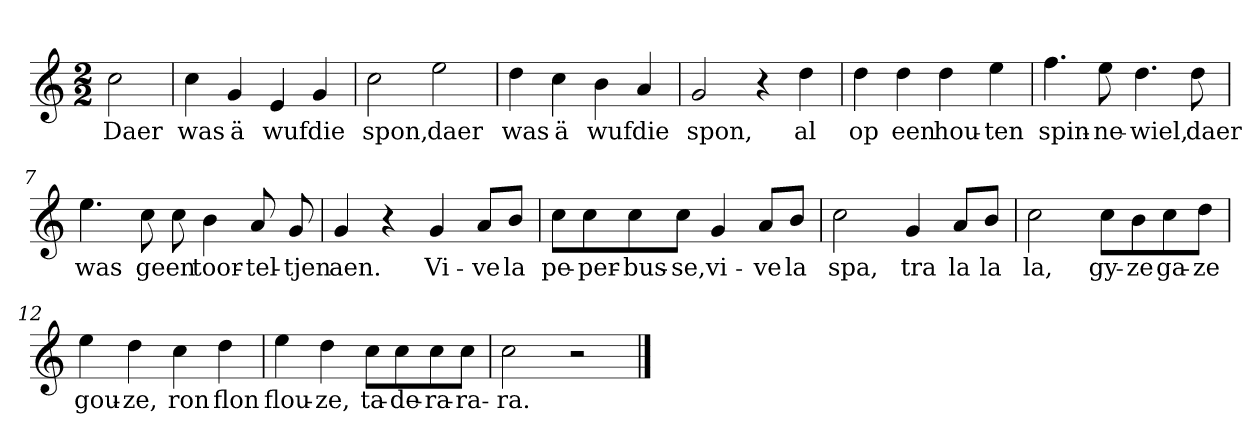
**kern	**text
*part1	*part1
*staff1	*staff1
*clefG2	*
*k[]	*
*C:	*
*M2/2	*
*MM120	*
=	=
2cc	Daer
=1	=1
4cc	was
4g	ä
4e	wuf
4g	die
=2	=2
2cc	spon,
2ee	daer
=3	=3
4dd	was
4cc	ä
4b	wuf
4a	die
=4	=4
2g	spon,
4r	.
4dd	al
=5	=5
4dd	op
4dd	een
4dd	hou-
4ee	-ten
=6	=6
4.ff	spin-
8ee	-ne-
4.dd	-wiel,
8dd	daer
=7	=7
4.ee	was
8cc	geen
8cc	.
4b	toor-
8a	-tel-
8g	-tjen
=8	=8
4g	aen.
4r	.
4g	Vi-
8a/L	-ve
8b/J	la
=9	=9
8cc\L	pe-
8cc\	-per-
8cc\	-bus-
8cc\J	-se,
4g	vi-
8a/L	-ve
8b/J	la
=10	=10
2cc	spa,
4g	tra
8a/L	la
8b/J	la
=11	=11
2cc	la,
8cc\L	gy-
8b\	-ze
8cc\	ga-
8dd\J	-ze
=12	=12
4ee	gou-
4dd	-ze,
4cc	ron
4dd	flon
=13	=13
4ee	flou-
4dd	-ze,
8cc\L	ta-
8cc\	-de-
8cc\	-ra-
8cc\J	-ra-
=14	=14
2cc	-ra.
2r	.
==	==
*-	*-
